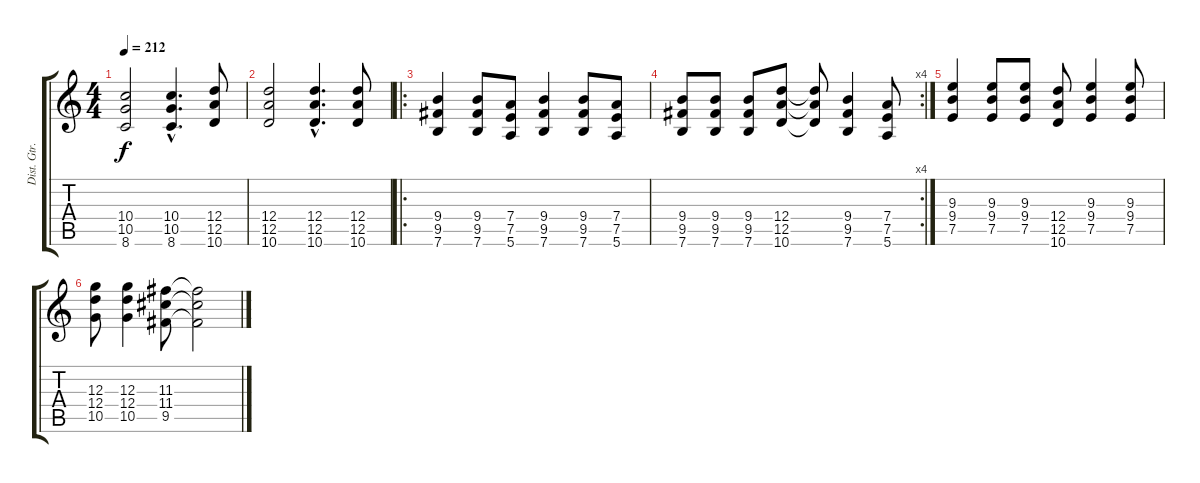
\track ("Dist. Gtr." "Dist. Gtr.") {instrument distortionguitar}
\staff {score tabs}
\tuning (E4 B3 G3 D3 A2 E2) {hide}
\ts (4 4)
\tempo 212
\clef g2
\ks c
(10.4 10.5 8.6).2{dy f} (10.4{hac} 10.5{hac} 8.6{hac}).4{d} (12.4 12.5 10.6).8 |
(12.4 12.5 10.6).2 (12.4{hac} 12.5{hac} 10.6{hac}).4{d} (12.4 12.5 10.6).8 |
\ro
(9.4 9.5 7.6).4 (9.4 9.5 7.6).8 (7.4 7.5 5.6).8 (9.4 9.5 7.6).4 (9.4 9.5 7.6).8 (7.4 7.5 5.6).8 |
\rc 4
(9.4 9.5 7.6).8 (9.4 9.5 7.6).8 (9.4 9.5 7.6).8 (12.4 12.5 10.6).8 (12.4{t} 12.5{t} 10.6{t}).8 (9.4 9.5 7.6).4 (7.4 7.5 5.6).8 |
(9.3 9.4 7.5).4 (9.3 9.4 7.5).8 (9.3 9.4 7.5).8 (12.4 12.5 10.6).8 (9.3 9.4 7.5).4 (9.3 9.4 7.5).8 |
(12.3 12.4 10.5).8 (12.3 12.4 10.5).4 (11.3 11.4 9.5).8 (11.3{t} 11.4{t} 9.5{t}).2
